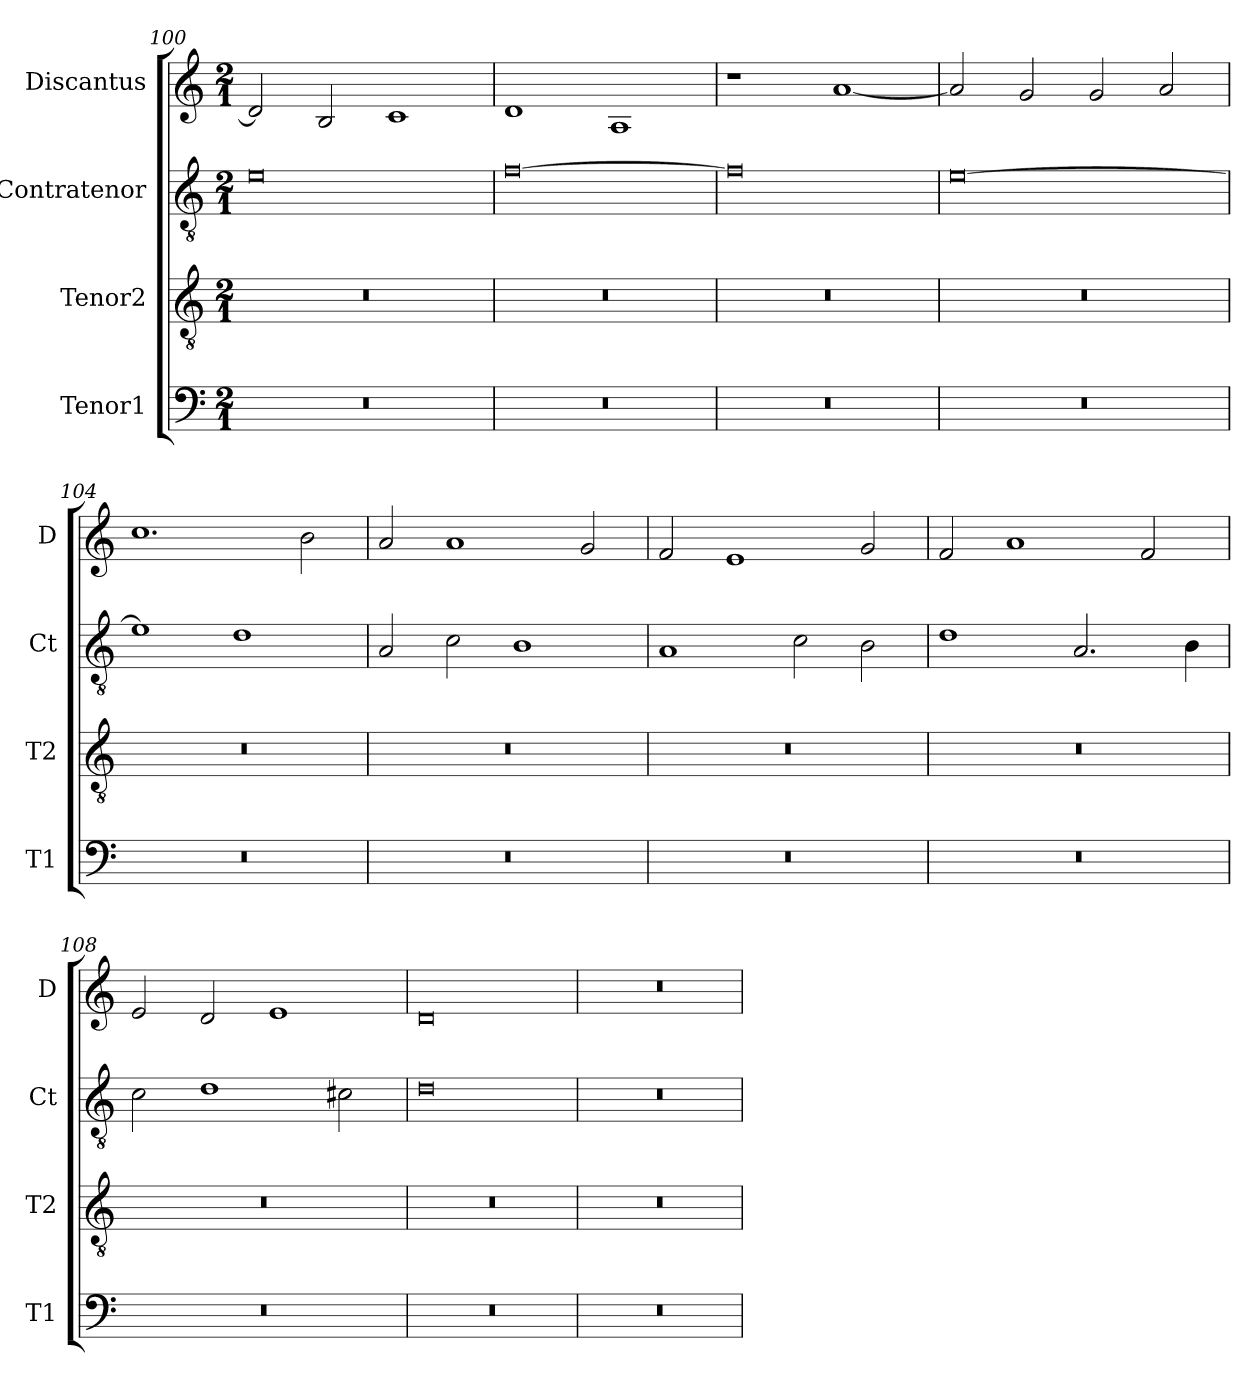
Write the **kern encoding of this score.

**kern	**kern	**kern	**kern
*part4	*part3	*part2	*part1
*staff4	*staff3	*staff2	*staff1
*I"Tenor1	*I"Tenor2	*I"Contratenor	*I"Discantus
*I'T1	*I'T2	*I'Ct	*I'D
*clefF4	*clefGv2	*clefGv2	*clefG2
*k[]	*k[]	*k[]	*k[]
*M2/1	*M2/1	*M2/1	*M2/1
=100	=100	=100	=100
0r	0r	0e	2d/]
.	.	.	2B/
.	.	.	1c
=101	=101	=101	=101
0r	0r	[0f	1d
.	.	.	1A
=102	=102	=102	=102
0r	0r	0f]	1r
.	.	.	[1a
=103	=103	=103	=103
0r	0r	[0e	2a/]
.	.	.	2g/
.	.	.	2g/
.	.	.	2a/
=104	=104	=104	=104
0r	0r	1e]	1.cc
.	.	1d	.
.	.	.	2b\
=105	=105	=105	=105
0r	0r	2A/	2a/
.	.	2c\	1a
.	.	1B	.
.	.	.	2g/
=106	=106	=106	=106
0r	0r	1A	2f/
.	.	.	1e
.	.	2c\	.
.	.	2B\	2g/
=107	=107	=107	=107
0r	0r	1d	2f/
.	.	.	1a
.	.	2.A/	.
.	.	.	2f/
.	.	4B\	.
=108	=108	=108	=108
0r	0r	2c\	2e/
.	.	1d	2d/
.	.	.	1e
.	.	2c#X\	.
=109	=109	=109	=109
0r	0r	0d	0d
=110	=110	=110	=110
0r	0r	0r	0r
=	=	=	=
*-	*-	*-	*-
